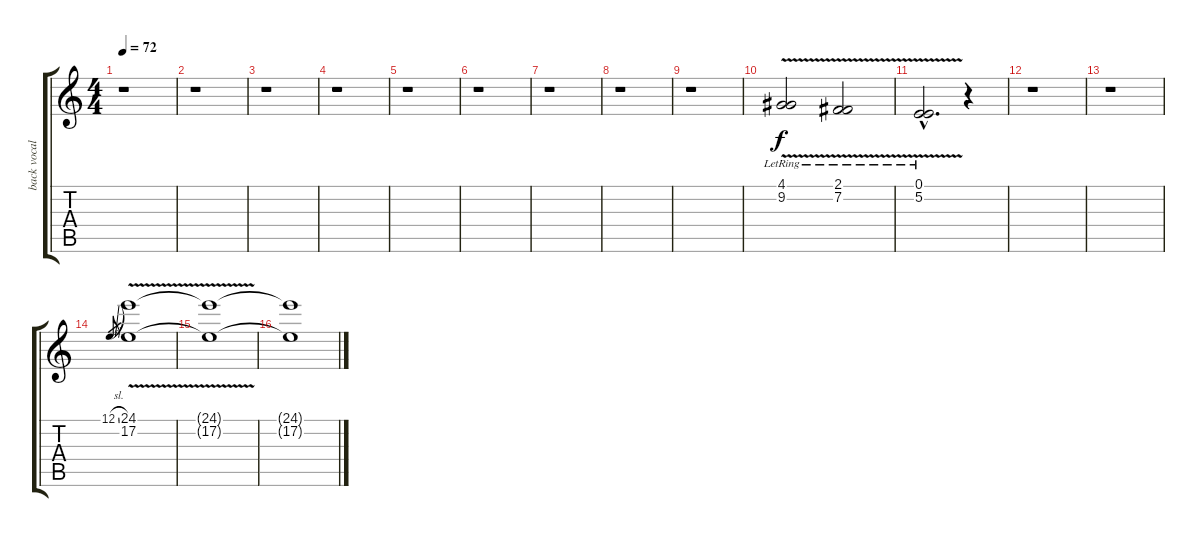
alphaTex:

\track ("back vocals" "back vocal") {instrument choiraahs}
\staff {score tabs}
\tuning (E4 B3 G3 D3 A2 E2) {hide}
\ts (4 4)
\tempo 72
\clef g2
\ks c
r.1{dy f} |
r.1 |
r.1 |
r.1 |
r.1 |
r.1 |
r.1 |
r.1 |
r.1 |
(4.1{v lr} 9.2{v lr}).2 (2.1{v lr} 7.2{v lr}).2 |
(0.1{v hac lr} 5.2{v hac lr}).2{d} r.4 |
r.1 |
r.1 |
12.1{sl}.8{gr} (24.1{v} 17.2{v}).1 |
(24.1{t} 17.2{t}).1 |
(24.1{t} 17.2{t}).1
